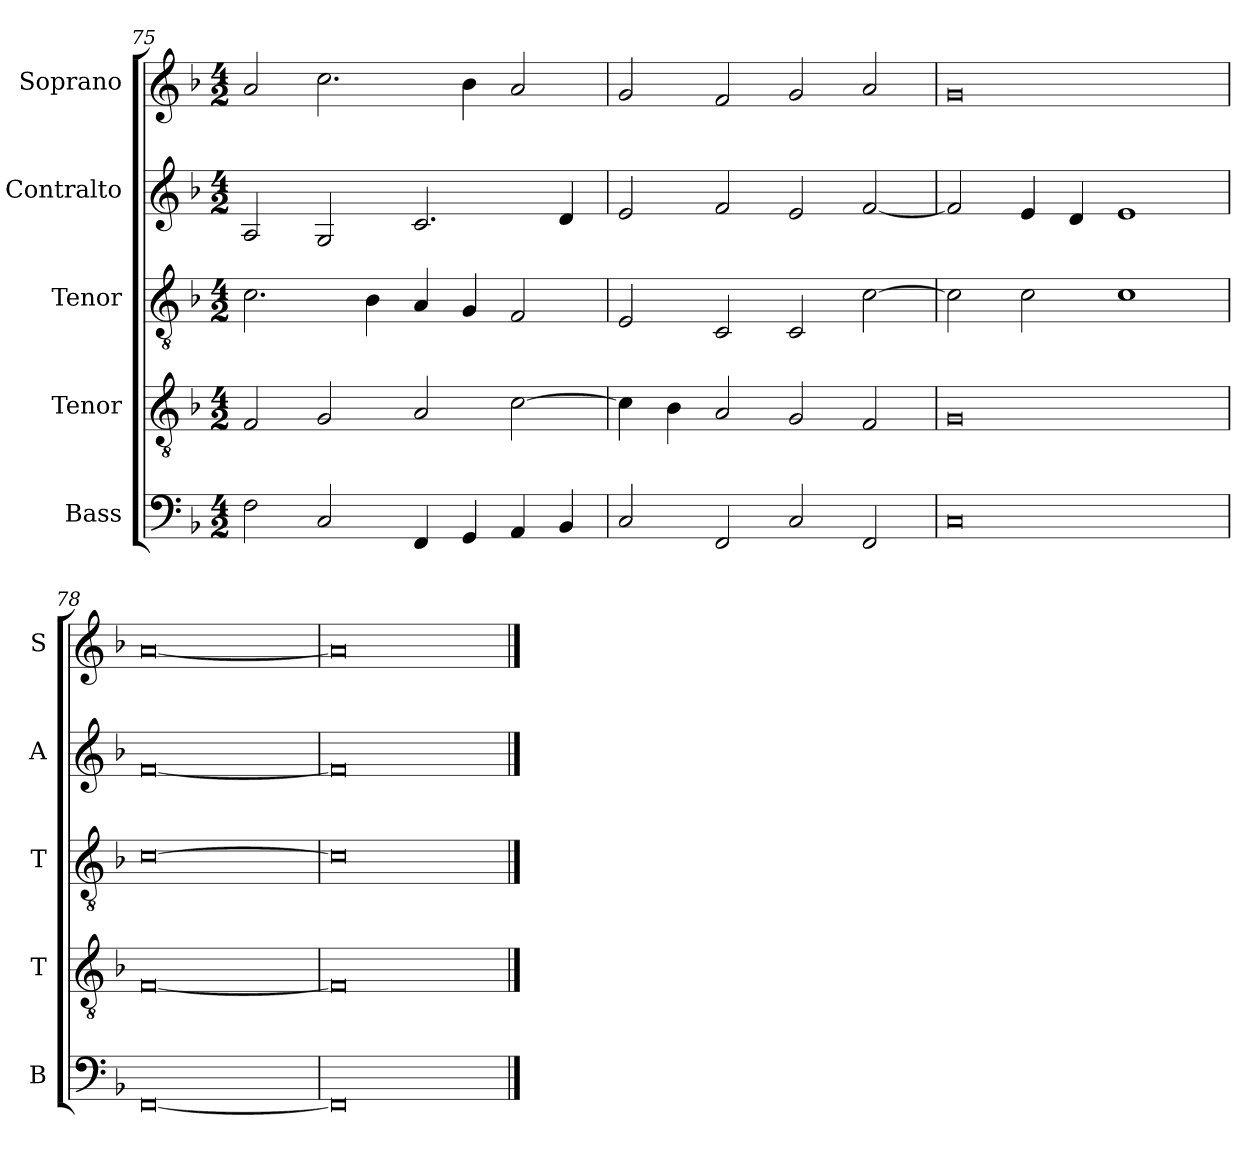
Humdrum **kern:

**kern	**kern	**kern	**kern	**kern
*part5	*part4	*part3	*part2	*part1
*staff5	*staff4	*staff3	*staff2	*staff1
*I"Bass	*I"Tenor	*I"Tenor	*I"Contralto	*I"Soprano
*I'B	*I'T	*I'T	*I'A	*I'S
*clefF4	*clefGv2	*clefGv2	*clefG2	*clefG2
*k[b-]	*k[b-]	*k[b-]	*k[b-]	*k[b-]
*F:ion	*F:ion	*F:ion	*F:ion	*F:ion
*M4/2	*M4/2	*M4/2	*M4/2	*M4/2
=75	=75	=75	=75	=75
2F	2F	2.c	2A	2a
2C	2G	.	2G	2.cc
.	.	4B-	.	.
4FF	2A	4A	2.c	.
4GG	.	4G	.	4b-
4AA	[2c	2F	.	2a
4BB-	.	.	4d	.
=76	=76	=76	=76	=76
2C	4c]	2E	2e	2g
.	4B-	.	.	.
2FF	2A	2C	2f	2f
2C	2G	2C	2e	2g
2FF	2F	[2c	[2f	2a
=77	=77	=77	=77	=77
0C	0G	2c]	2f]	0g
.	.	2c	4e	.
.	.	.	4d	.
.	.	1c	1e	.
=78	=78	=78	=78	=78
[0FF	[0F	[0c	[0f	[0a
=79	=79	=79	=79	=79
0FF]	0F]	0c]	0f]	0a]
==	==	==	==	==
*-	*-	*-	*-	*-
